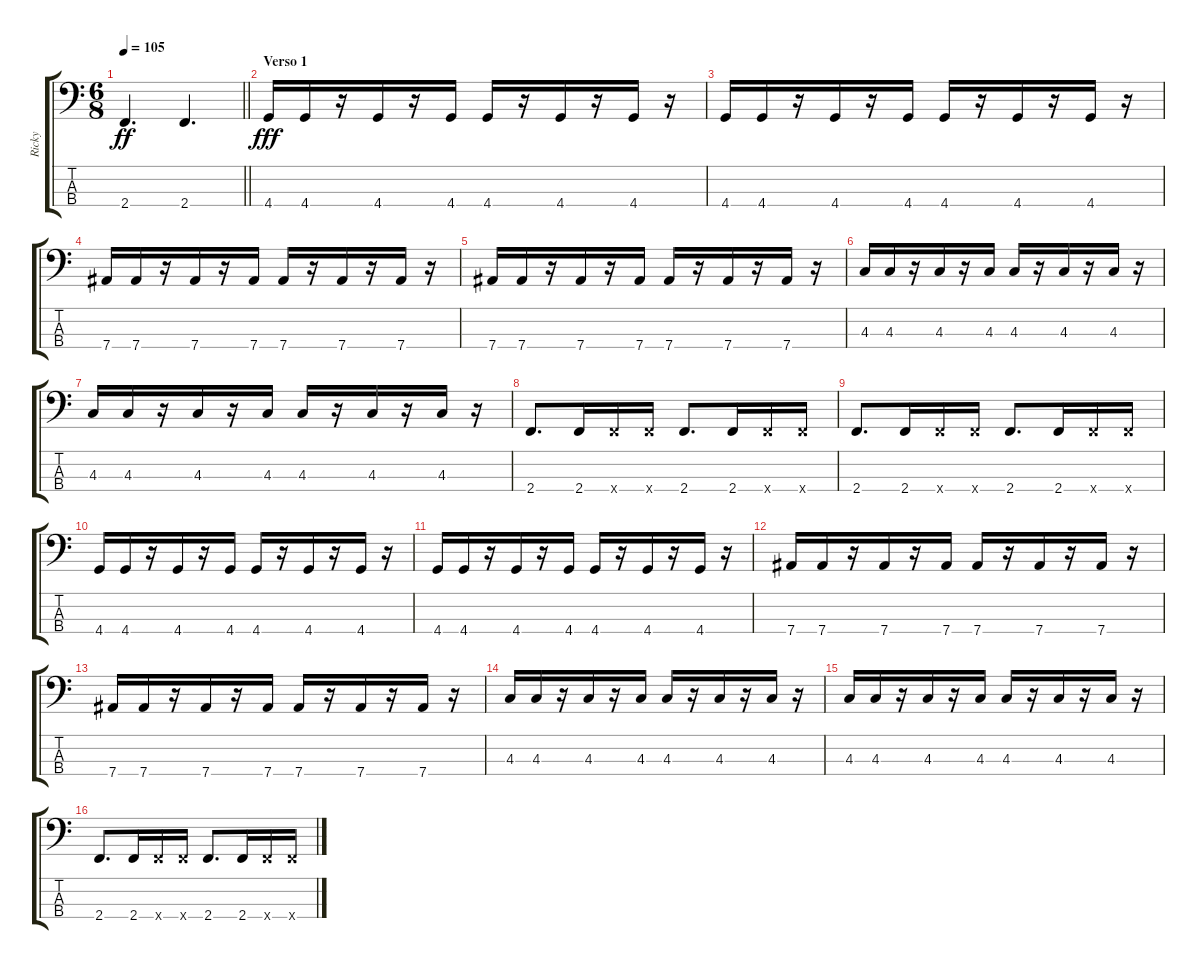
\track ("Ricky" "Ricky") {instrument electricbasspick}
\staff {score tabs}
\tuning (Gb2 Db2 Ab1 Eb1) {hide}
\ts (6 8)
\tempo 105
\clef f4
\barLineRight lightlight
\ks c
2.4.4{d dy ff} 2.4.4{d} |
\section ("" "Verso 1")
4.4.16{dy fff} 4.4.16 r.16 4.4.16 r.16 4.4.16 4.4.16 r.16 4.4.16 r.16 4.4.16 r.16 |
4.4.16 4.4.16 r.16 4.4.16 r.16 4.4.16 4.4.16 r.16 4.4.16 r.16 4.4.16 r.16 |
7.4.16 7.4.16 r.16 7.4.16 r.16 7.4.16 7.4.16 r.16 7.4.16 r.16 7.4.16 r.16 |
7.4.16 7.4.16 r.16 7.4.16 r.16 7.4.16 7.4.16 r.16 7.4.16 r.16 7.4.16 r.16 |
4.3.16 4.3.16 r.16 4.3.16 r.16 4.3.16 4.3.16 r.16 4.3.16 r.16 4.3.16 r.16 |
4.3.16 4.3.16 r.16 4.3.16 r.16 4.3.16 4.3.16 r.16 4.3.16 r.16 4.3.16 r.16 |
2.4.8{d} 2.4.16 2.4{x}.16 2.4{x}.16 2.4.8{d} 2.4.16 2.4{x}.16 2.4{x}.16 |
2.4.8{d} 2.4.16 2.4{x}.16 2.4{x}.16 2.4.8{d} 2.4.16 2.4{x}.16 2.4{x}.16 |
4.4.16 4.4.16 r.16 4.4.16 r.16 4.4.16 4.4.16 r.16 4.4.16 r.16 4.4.16 r.16 |
4.4.16 4.4.16 r.16 4.4.16 r.16 4.4.16 4.4.16 r.16 4.4.16 r.16 4.4.16 r.16 |
7.4.16 7.4.16 r.16 7.4.16 r.16 7.4.16 7.4.16 r.16 7.4.16 r.16 7.4.16 r.16 |
7.4.16 7.4.16 r.16 7.4.16 r.16 7.4.16 7.4.16 r.16 7.4.16 r.16 7.4.16 r.16 |
4.3.16 4.3.16 r.16 4.3.16 r.16 4.3.16 4.3.16 r.16 4.3.16 r.16 4.3.16 r.16 |
4.3.16 4.3.16 r.16 4.3.16 r.16 4.3.16 4.3.16 r.16 4.3.16 r.16 4.3.16 r.16 |
2.4.8{d} 2.4.16 2.4{x}.16 2.4{x}.16 2.4.8{d} 2.4.16 2.4{x}.16 2.4{x}.16
